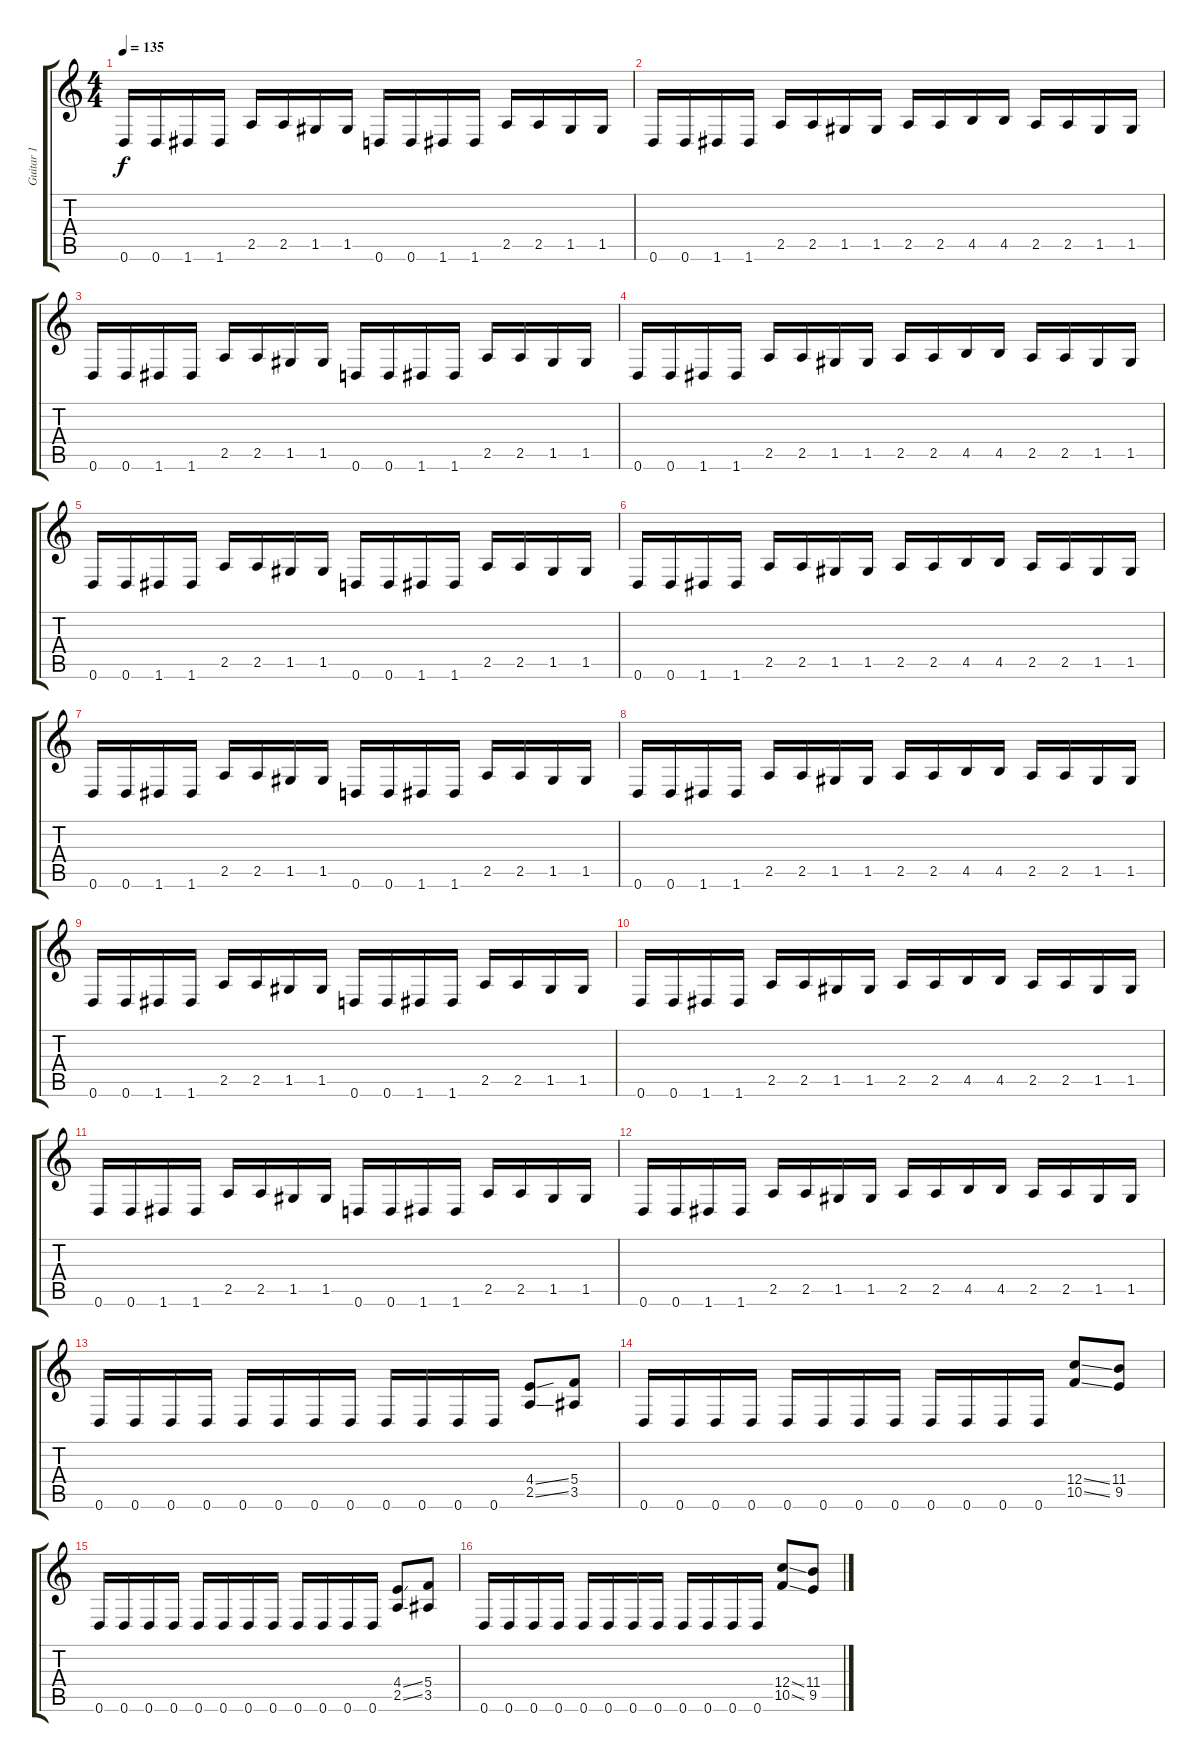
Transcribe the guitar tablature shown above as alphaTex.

\track ("Guitar 1" "Guitar 1") {instrument distortionguitar}
\staff {score tabs}
\tuning (D4 A3 F3 C3 G2 D2) {hide}
\ts (4 4)
\tempo 135
\clef g2
\ks c
0.6.16{dy f instrument distortionguitar} 0.6.16 1.6.16 1.6.16 2.5.16 2.5.16 1.5.16 1.5.16 0.6.16 0.6.16 1.6.16 1.6.16 2.5.16 2.5.16 1.5.16 1.5.16 |
0.6.16 0.6.16 1.6.16 1.6.16 2.5.16 2.5.16 1.5.16 1.5.16 2.5.16 2.5.16 4.5.16 4.5.16 2.5.16 2.5.16 1.5.16 1.5.16 |
0.6.16 0.6.16 1.6.16 1.6.16 2.5.16 2.5.16 1.5.16 1.5.16 0.6.16 0.6.16 1.6.16 1.6.16 2.5.16 2.5.16 1.5.16 1.5.16 |
0.6.16 0.6.16 1.6.16 1.6.16 2.5.16 2.5.16 1.5.16 1.5.16 2.5.16 2.5.16 4.5.16 4.5.16 2.5.16 2.5.16 1.5.16 1.5.16 |
0.6.16 0.6.16 1.6.16 1.6.16 2.5.16 2.5.16 1.5.16 1.5.16 0.6.16 0.6.16 1.6.16 1.6.16 2.5.16 2.5.16 1.5.16 1.5.16 |
0.6.16 0.6.16 1.6.16 1.6.16 2.5.16 2.5.16 1.5.16 1.5.16 2.5.16 2.5.16 4.5.16 4.5.16 2.5.16 2.5.16 1.5.16 1.5.16 |
0.6.16 0.6.16 1.6.16 1.6.16 2.5.16 2.5.16 1.5.16 1.5.16 0.6.16 0.6.16 1.6.16 1.6.16 2.5.16 2.5.16 1.5.16 1.5.16 |
0.6.16 0.6.16 1.6.16 1.6.16 2.5.16 2.5.16 1.5.16 1.5.16 2.5.16 2.5.16 4.5.16 4.5.16 2.5.16 2.5.16 1.5.16 1.5.16 |
0.6.16 0.6.16 1.6.16 1.6.16 2.5.16 2.5.16 1.5.16 1.5.16 0.6.16 0.6.16 1.6.16 1.6.16 2.5.16 2.5.16 1.5.16 1.5.16 |
0.6.16 0.6.16 1.6.16 1.6.16 2.5.16 2.5.16 1.5.16 1.5.16 2.5.16 2.5.16 4.5.16 4.5.16 2.5.16 2.5.16 1.5.16 1.5.16 |
0.6.16 0.6.16 1.6.16 1.6.16 2.5.16 2.5.16 1.5.16 1.5.16 0.6.16 0.6.16 1.6.16 1.6.16 2.5.16 2.5.16 1.5.16 1.5.16 |
0.6.16 0.6.16 1.6.16 1.6.16 2.5.16 2.5.16 1.5.16 1.5.16 2.5.16 2.5.16 4.5.16 4.5.16 2.5.16 2.5.16 1.5.16 1.5.16 |
0.6.16 0.6.16 0.6.16 0.6.16 0.6.16 0.6.16 0.6.16 0.6.16 0.6.16 0.6.16 0.6.16 0.6.16 (4.4{ss} 2.5{ss}).8 (5.4 3.5).8 |
0.6.16 0.6.16 0.6.16 0.6.16 0.6.16 0.6.16 0.6.16 0.6.16 0.6.16 0.6.16 0.6.16 0.6.16 (12.4{ss} 10.5{ss}).8 (11.4 9.5).8 |
0.6.16 0.6.16 0.6.16 0.6.16 0.6.16 0.6.16 0.6.16 0.6.16 0.6.16 0.6.16 0.6.16 0.6.16 (4.4{ss} 2.5{ss}).8 (5.4 3.5).8 |
0.6.16 0.6.16 0.6.16 0.6.16 0.6.16 0.6.16 0.6.16 0.6.16 0.6.16 0.6.16 0.6.16 0.6.16 (12.4{ss} 10.5{ss}).8 (11.4 9.5).8
